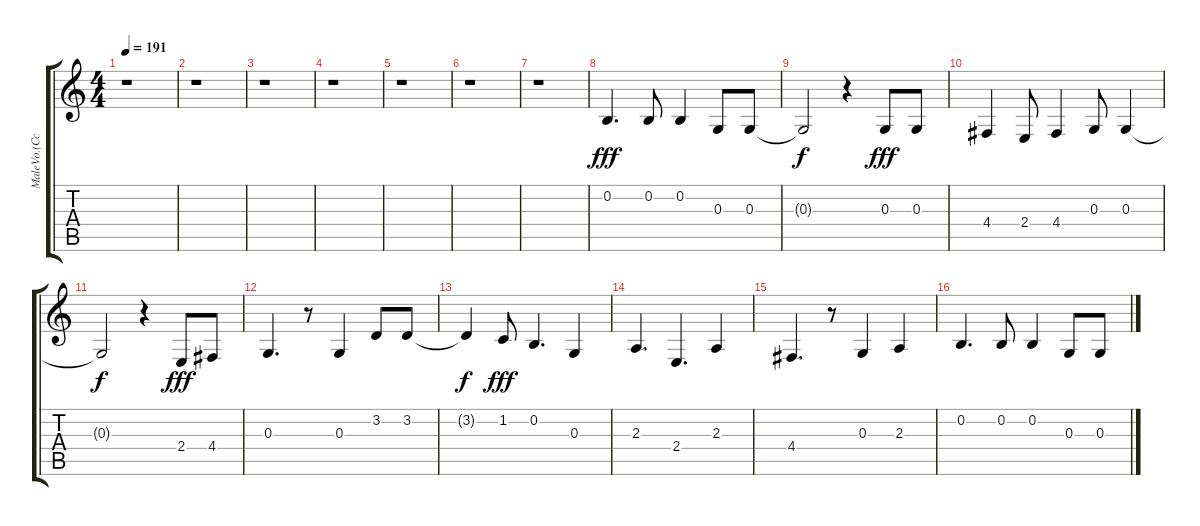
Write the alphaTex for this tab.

\track ("MaleVo.(Cch.)" "MaleVo.(Cc") {instrument sopranosax}
\staff {score tabs}
\tuning (E4 B3 G3 D3 A2 E2) {hide}
\ts (4 4)
\tempo 191
\clef g2
\ks c
r.1{dy f} |
r.1 |
r.1 |
r.1 |
r.1 |
r.1 |
r.1 |
0.2.4{d dy fff} 0.2.8 0.2.4 0.3.8 0.3.8 |
0.3{t}.2{dy f} r.4 0.3.8{dy fff} 0.3.8 |
4.4.4 2.4.8 4.4.4 0.3.8 0.3.4 |
0.3{t}.2{dy f} r.4 2.4.8{dy fff} 4.4.8 |
0.3.4{d} r.8 0.3.4 3.2.8 3.2.8 |
3.2{t}.4{dy f} 1.2.8{dy fff} 0.2.4{d} 0.3.4 |
2.3.4{d} 2.4.4{d} 2.3.4 |
4.4.4{d} r.8 0.3.4 2.3.4 |
0.2.4{d} 0.2.8 0.2.4 0.3.8 0.3.8
